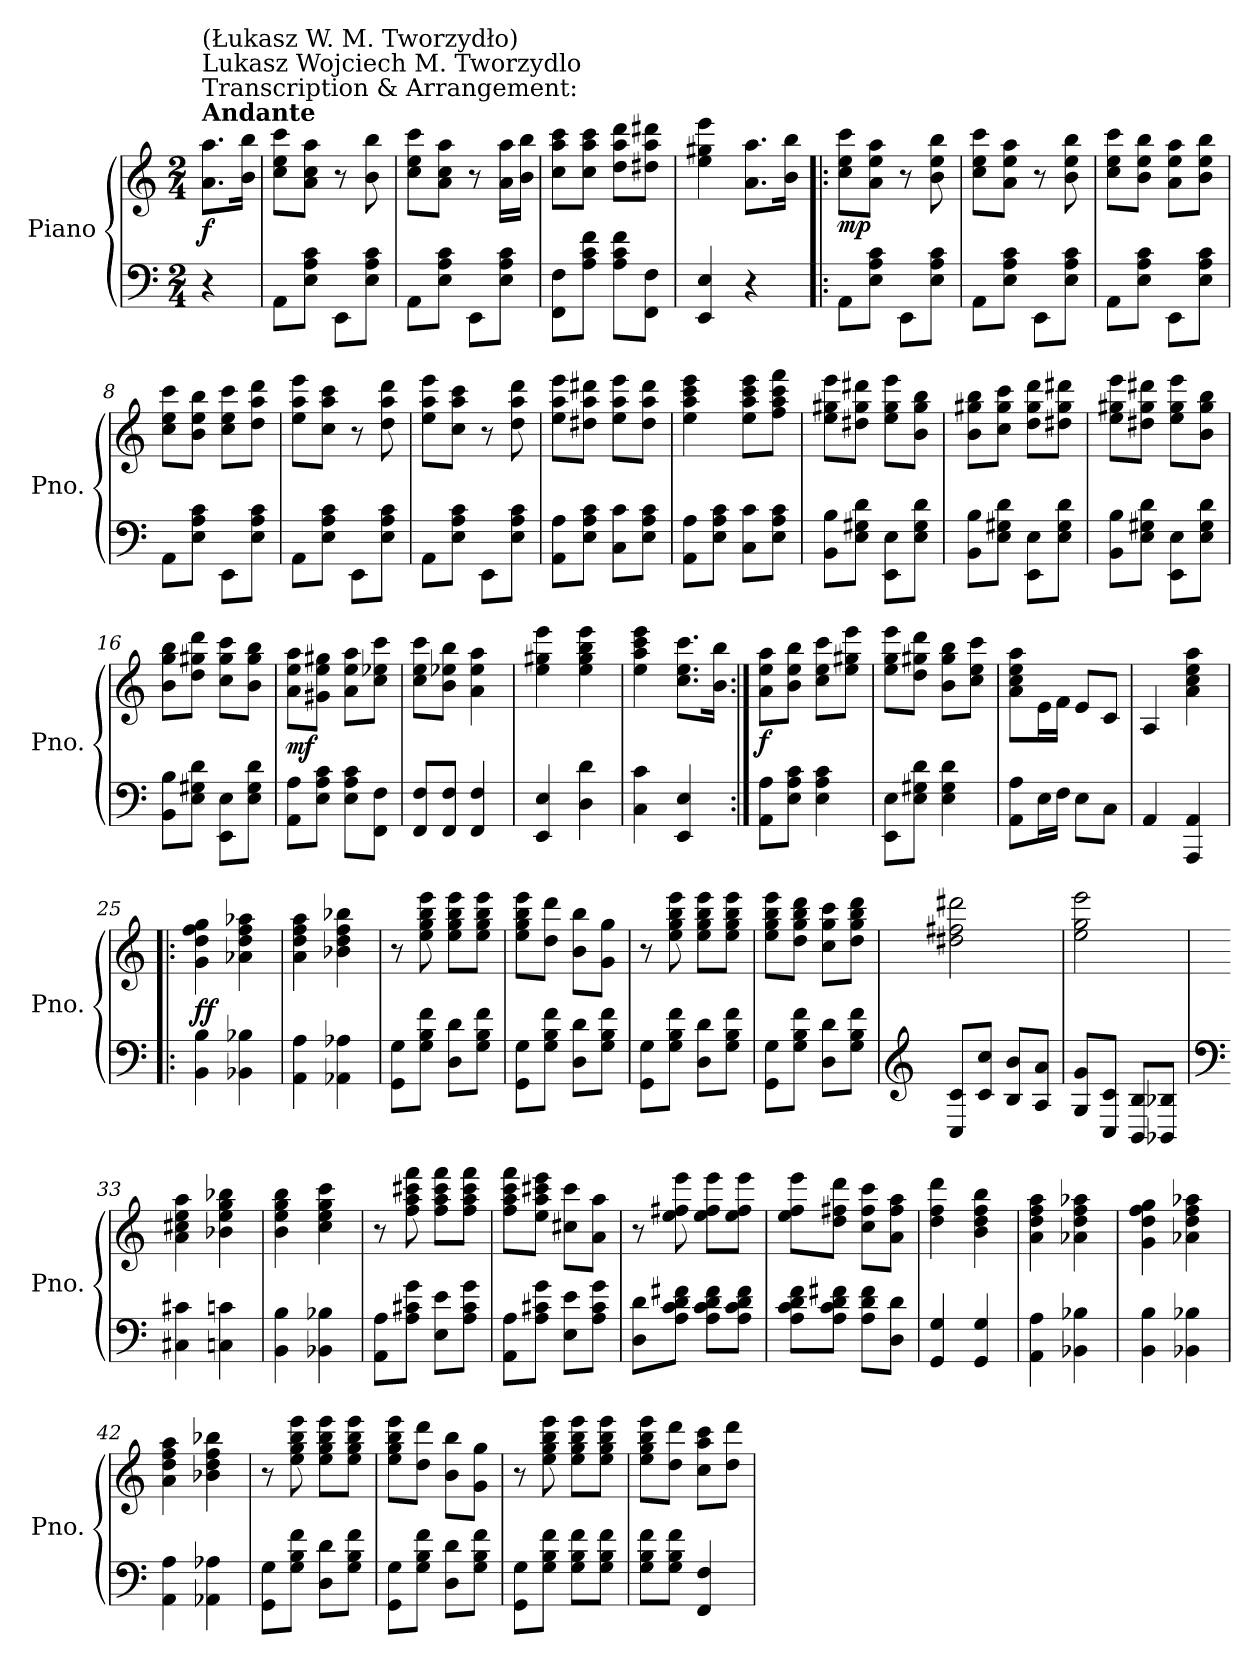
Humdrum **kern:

**kern	**kern	**dynam
*part1	*part1	*part1
*staff2	*staff1	*staff1/2
*I"Piano	*	*
*I'Pno.	*	*
*clefF4	*clefG2	*
*k[]	*k[]	*
*M2/4	*M2/4	*
*MM100	*MM100	*
=	=	=
!	!LO:TX:a:B:t=Andante	!
!	!LO:TX:a:t=Transcription & Arrangement&colon;	!
!	!LO:TX:a:t=Lukasz Wojciech M. Tworzydlo	!
!	!LO:TX:a:t=(Łukasz W. M. Tworzydło)	!
!	!	!LO:DY:b
4r	8.a\ 8.aa\L	f
.	16b\ 16bb\Jk	.
=1	=1	=1
8AA\L	8cc\ 8ee\ 8ccc\L	.
8E\ 8A\ 8c\J	8a\ 8cc\ 8aa\J	.
8EE\L	8r	.
8E\ 8A\ 8c\J	8b\ 8bb\	.
=2	=2	=2
8AA\L	8cc\ 8ee\ 8ccc\L	.
8E\ 8A\ 8c\J	8a\ 8cc\ 8aa\J	.
8EE\L	8r	.
8E\ 8A\ 8c\J	16a\ 16aa\LL	.
.	16b\ 16bb\JJ	.
=3	=3	=3
8FF\ 8F\L	8cc\ 8aa\ 8ccc\L	.
8A\ 8c\ 8f\J	8cc\ 8aa\ 8ccc\J	.
8A\ 8c\ 8f\L	8dd\ 8aa\ 8ddd\L	.
8FF\ 8F\J	8dd#X\ 8aa\ 8ddd#X\J	.
=4	=4	=4
4EE/ 4E/	4ee\ 4gg#X\ 4eee\	.
4r	8.a\ 8.aa\L	.
.	16b\ 16bb\Jk	.
=5!|:	=5!|:	=5!|:
!	!	!LO:DY:b
8AA\L	8cc\ 8ee\ 8ccc\L	mp
8E\ 8A\ 8c\J	8a\ 8ee\ 8aa\J	.
8EE\L	8r	.
8E\ 8A\ 8c\J	8b\ 8ee\ 8bb\	.
=6	=6	=6
8AA\L	8cc\ 8ee\ 8ccc\L	.
8E\ 8A\ 8c\J	8a\ 8ee\ 8aa\J	.
8EE\L	8r	.
8E\ 8A\ 8c\J	8b\ 8ee\ 8bb\	.
=7	=7	=7
8AA\L	8cc\ 8ee\ 8ccc\L	.
8E\ 8A\ 8c\J	8b\ 8ee\ 8bb\J	.
8EE\L	8a\ 8ee\ 8aa\L	.
8E\ 8A\ 8c\J	8b\ 8ee\ 8bb\J	.
!!LO:LB:g=z
=8	=8	=8
8AA\L	8cc\ 8ee\ 8ccc\L	.
8E\ 8A\ 8c\J	8b\ 8ee\ 8bb\J	.
8EE\L	8cc\ 8ee\ 8ccc\L	.
8E\ 8A\ 8c\J	8dd\ 8aa\ 8ddd\J	.
=9	=9	=9
8AA\L	8ee\ 8aa\ 8eee\L	.
8E\ 8A\ 8c\J	8cc\ 8aa\ 8ccc\J	.
8EE\L	8r	.
8E\ 8A\ 8c\J	8dd\ 8aa\ 8ddd\	.
=10	=10	=10
8AA\L	8ee\ 8aa\ 8eee\L	.
8E\ 8A\ 8c\J	8cc\ 8aa\ 8ccc\J	.
8EE\L	8r	.
8E\ 8A\ 8c\J	8dd\ 8aa\ 8ddd\	.
=11	=11	=11
8AA\ 8A\L	8ee\ 8aa\ 8eee\L	.
8E\ 8A\ 8c\J	8dd#X\ 8aa\ 8ddd#X\J	.
8C\ 8c\L	8ee\ 8aa\ 8eee\L	.
8E\ 8A\ 8c\J	8dd#\ 8aa\ 8ddd#\J	.
=12	=12	=12
8AA\ 8A\L	4ee\ 4aa\ 4ccc\ 4eee\	.
8E\ 8A\ 8c\J	.	.
8C\ 8c\L	8ee\ 8aa\ 8ccc\ 8eee\L	.
8E\ 8A\ 8c\J	8ff\ 8aa\ 8ccc\ 8fff\J	.
=13	=13	=13
8BB\ 8B\L	8ee\ 8gg#X\ 8eee\L	.
8E\ 8G#X\ 8d\J	8dd#X\ 8gg#\ 8ddd#X\J	.
8EE\ 8E\L	8ee\ 8gg#\ 8eee\L	.
8E\ 8G#\ 8d\J	8b\ 8gg#\ 8bb\J	.
=14	=14	=14
8BB\ 8B\L	8b\ 8gg#X\ 8bb\L	.
8E\ 8G#X\ 8d\J	8cc\ 8gg#\ 8ccc\J	.
8EE\ 8E\L	8dd\ 8gg#\ 8ddd\L	.
8E\ 8G#\ 8d\J	8dd#X\ 8gg#\ 8ddd#X\J	.
=15	=15	=15
8BB\ 8B\L	8ee\ 8gg#X\ 8eee\L	.
8E\ 8G#X\ 8d\J	8dd#X\ 8gg#\ 8ddd#X\J	.
8EE\ 8E\L	8ee\ 8gg#\ 8eee\L	.
8E\ 8G#\ 8d\J	8b\ 8gg#\ 8bb\J	.
!!LO:LB:g=z
=16	=16	=16
8BB\ 8B\L	8b\ 8gg\ 8bb\L	.
8E\ 8G#X\ 8d\J	8dd\ 8gg#X\ 8ddd\J	.
8EE\ 8E\L	8cc\ 8gg#\ 8ccc\L	.
8E\ 8G#\ 8d\J	8b\ 8gg#\ 8bb\J	.
=17	=17	=17
!	!	!LO:DY:b
8AA\ 8A\L	8a\ 8ee\ 8aa\L	mf
8E\ 8A\ 8c\J	8g#X\ 8ee\ 8gg#X\J	.
8E\ 8A\ 8c\L	8a\ 8ee\ 8aa\L	.
8FF\ 8F\J	8cc\ 8ee-X\ 8ccc\J	.
=18	=18	=18
8FF/ 8F/L	8cc\ 8ee\ 8ccc\L	.
8FF/ 8F/J	8b\ 8ee-X\ 8bb\J	.
4FF/ 4F/	4a\ 4ee-\ 4aa\	.
=19	=19	=19
4EE/ 4E/	4ee\ 4gg#X\ 4eee\	.
4D\ 4d\	4ee\ 4gg#\ 4bb\ 4eee\	.
=20	=20	=20
4C\ 4c\	4ee\ 4aa\ 4ccc\ 4eee\	.
4EE/ 4E/	8.cc\ 8.ee\ 8.ccc\L	.
.	16b\ 16bb\Jk	.
=21:|!	=21:|!	=21:|!
!	!	!LO:DY:b
8AA\ 8A\L	8a\ 8ee\ 8aa\L	f
8E\ 8A\ 8c\J	8b\ 8ee\ 8bb\J	.
4E\ 4A\ 4c\	8cc\ 8ee\ 8ccc\L	.
.	8ee\ 8gg#X\ 8eee\J	.
=22	=22	=22
8EE\ 8E\L	8ee\ 8gg\ 8eee\L	.
8E\ 8G#X\ 8d\J	8dd\ 8gg#X\ 8ddd\J	.
4E\ 4G#\ 4d\	8b\ 8gg#\ 8bb\L	.
.	8cc\ 8ee\ 8ccc\J	.
=23	=23	=23
8AA\ 8A\L	8a\ 8cc\ 8ee\ 8aa\L	.
16E\L	16e\L	.
16F\JJ	16f\JJ	.
8E\L	8e/L	.
8C\J	8c/J	.
=24	=24	=24
4AA/	4A/	.
4AAA/ 4AA/	4a\ 4cc\ 4ee\ 4aa\	.
!!LO:LB:g=z
=25!|:	=25!|:	=25!|:
!	!	!LO:DY:b
4BB\ 4B\	4g\ 4dd\ 4ff\ 4gg\	ff
4BB-X\ 4B-X\	4a-X\ 4dd\ 4ff\ 4aa-X\	.
=26	=26	=26
4AA\ 4A\	4a\ 4dd\ 4ff\ 4aa\	.
4AA-X\ 4A-X\	4b-X\ 4dd\ 4ff\ 4bb-X\	.
=27	=27	=27
8GG\ 8G\L	8r	.
8G\ 8B\ 8f\J	8ee\ 8gg\ 8bb\ 8eee\	.
8D\ 8d\L	8ee\ 8gg\ 8bb\ 8eee\L	.
8G\ 8B\ 8f\J	8ee\ 8gg\ 8bb\ 8eee\J	.
=28	=28	=28
8GG\ 8G\L	8ee\ 8gg\ 8bb\ 8eee\L	.
8G\ 8B\ 8f\J	8dd\ 8ddd\J	.
8D\ 8d\L	8b\ 8bb\L	.
8G\ 8B\ 8f\J	8g\ 8gg\J	.
=29	=29	=29
8GG\ 8G\L	8r	.
8G\ 8B\ 8f\J	8ee\ 8gg\ 8bb\ 8eee\	.
8D\ 8d\L	8ee\ 8gg\ 8bb\ 8eee\L	.
8G\ 8B\ 8f\J	8ee\ 8gg\ 8bb\ 8eee\J	.
=30	=30	=30
8GG\ 8G\L	8ee\ 8gg\ 8bb\ 8eee\L	.
8G\ 8B\ 8f\J	8dd\ 8gg\ 8bb\ 8ddd\J	.
8D\ 8d\L	8cc\ 8gg\ 8ccc\L	.
8G\ 8B\ 8f\J	8dd\ 8gg\ 8bb\ 8ddd\J	.
=31	=31	=31
*clefG2	*	*
8C/ 8c/L	2dd#X\ 2ff#X\ 2ddd#X\	.
8c/ 8cc/J	.	.
8B/ 8b/L	.	.
8A/ 8a/J	.	.
=32	=32	=32
8G/ 8g/L	2ee\ 2gg\ 2eee\	.
8C/ 8c/J	.	.
8BB/ 8B/L	.	.
8BB-X/ 8B-X/J	.	.
!!LO:LB:g=z
=33	=33	=33
*clefF4	*	*
4C#X\ 4c#X\	4a\ 4cc#X\ 4ee\ 4aa\	.
4Cn\ 4cn\	4b-X\ 4ee\ 4gg\ 4bb-X\	.
=34	=34	=34
4BB\ 4B\	4b\ 4ee\ 4gg\ 4bb\	.
4BB-X\ 4B-X\	4cc\ 4ee\ 4gg\ 4ccc\	.
=35	=35	=35
8AA\ 8A\L	8r	.
8A\ 8c#X\ 8g\J	8ff\ 8aa\ 8ccc#X\ 8fff\	.
8E\ 8e\L	8ff\ 8aa\ 8ccc#\ 8fff\L	.
8A\ 8c#\ 8g\J	8ff\ 8aa\ 8ccc#\ 8fff\J	.
=36	=36	=36
8AA\ 8A\L	8ff\ 8aa\ 8ccc\ 8fff\L	.
8A\ 8c#X\ 8g\J	8ee\ 8aa\ 8ccc#X\ 8eee\J	.
8E\ 8e\L	8cc#X\ 8ccc#\L	.
8A\ 8c#\ 8g\J	8a\ 8aa\J	.
=37	=37	=37
8D\ 8d\L	8r	.
8A\ 8c\ 8d\ 8f#X\J	8ee\ 8ff#X\ 8eee\	.
8A\ 8c\ 8d\ 8f#\L	8ee\ 8ff#\ 8eee\L	.
8A\ 8c\ 8d\ 8f#\J	8ee\ 8ff#\ 8eee\J	.
=38	=38	=38
8A\ 8c\ 8d\ 8f\L	8ee\ 8ff\ 8eee\L	.
8A\ 8c\ 8d\ 8f#X\J	8dd\ 8ff#X\ 8ddd\J	.
8A\ 8d\ 8f#\L	8cc\ 8ff#\ 8ccc\L	.
8D\ 8d\J	8a\ 8ff#\ 8aa\J	.
=39	=39	=39
4GG/ 4G/	4dd\ 4ff\ 4ddd\	.
4GG/ 4G/	4b\ 4dd\ 4ff\ 4bb\	.
=40	=40	=40
4AA\ 4A\	4a\ 4dd\ 4ff\ 4aa\	.
4BB-X\ 4B-X\	4a-X\ 4dd\ 4ff\ 4aa-X\	.
=41	=41	=41
4BB\ 4B\	4g\ 4dd\ 4ff\ 4gg\	.
4BB-X\ 4B-X\	4a-X\ 4dd\ 4ff\ 4aa-X\	.
!!LO:PB:g=z
=42	=42	=42
4AA\ 4A\	4a\ 4dd\ 4ff\ 4aa\	.
4AA-X\ 4A-X\	4b-X\ 4dd\ 4ff\ 4bb-X\	.
=43	=43	=43
8GG\ 8G\L	8r	.
8G\ 8B\ 8f\J	8ee\ 8gg\ 8bb\ 8eee\	.
8D\ 8d\L	8ee\ 8gg\ 8bb\ 8eee\L	.
8G\ 8B\ 8f\J	8ee\ 8gg\ 8bb\ 8eee\J	.
=44	=44	=44
8GG\ 8G\L	8ee\ 8gg\ 8bb\ 8eee\L	.
8G\ 8B\ 8f\J	8dd\ 8ddd\J	.
8D\ 8d\L	8b\ 8bb\L	.
8G\ 8B\ 8f\J	8g\ 8gg\J	.
=45	=45	=45
8GG\ 8G\L	8r	.
8G\ 8B\ 8f\J	8ee\ 8gg\ 8bb\ 8eee\	.
8G\ 8B\ 8f\L	8ee\ 8gg\ 8bb\ 8eee\L	.
8G\ 8B\ 8f\J	8ee\ 8gg\ 8bb\ 8eee\J	.
=46	=46	=46
8G\ 8B\ 8f\L	8ee\ 8gg\ 8bb\ 8eee\L	.
8G\ 8B\ 8f\J	8dd\ 8ddd\J	.
4FF/ 4F/	8cc\ 8aa\ 8ccc\L	.
.	8dd\ 8ddd\J	.
=	=	=
*-	*-	*-
